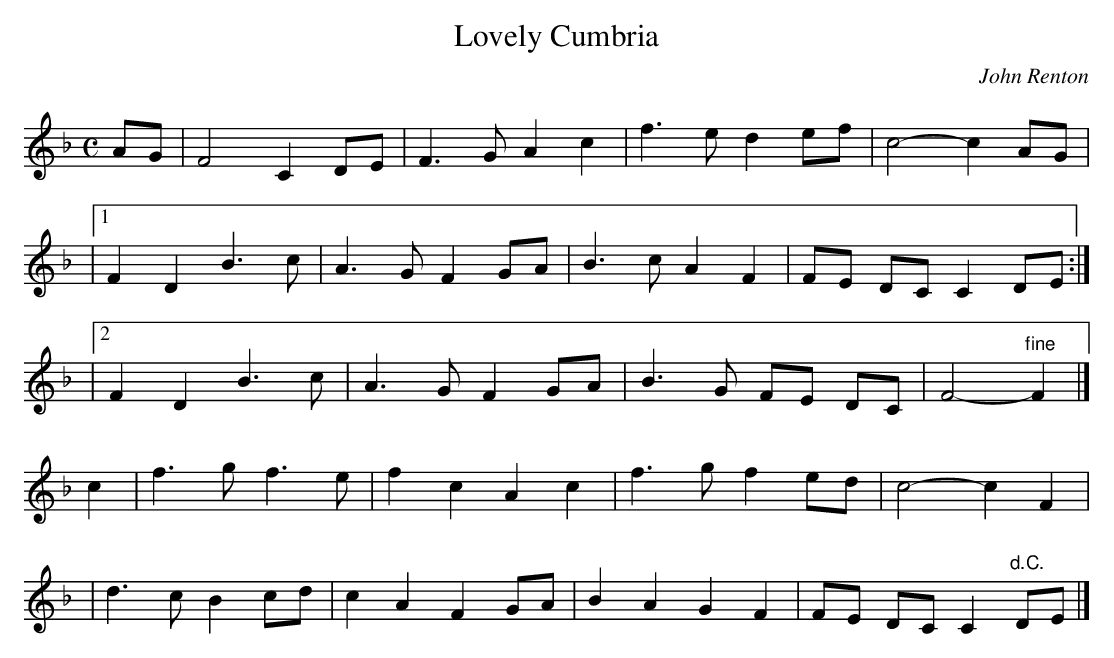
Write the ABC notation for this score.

X:1
T: Lovely Cumbria
C: John Renton
M: C
L: 1/8
K: F
AG \
| F4 C2 DE | F3 G A2 c2 | f3 e d2 ef | c4- c2 AG |
|1 F2 D2 B3 c | A3 G F2 GA | B3 c A2 F2 | FE DC C2 DE :|
|2 F2 D2 B3 c | A3 G F2 GA | B3 G FE DC | F4- "fine"F2 |]
c2 \
| f3 g f3 e | f2 c2 A2 c2 | f3 g f2 ed | c4- c2 F2 |
| d3 c B2 cd | c2 A2 F2 GA | B2 A2 G2 F2 | FE DC C2 "d.C."DE |]
